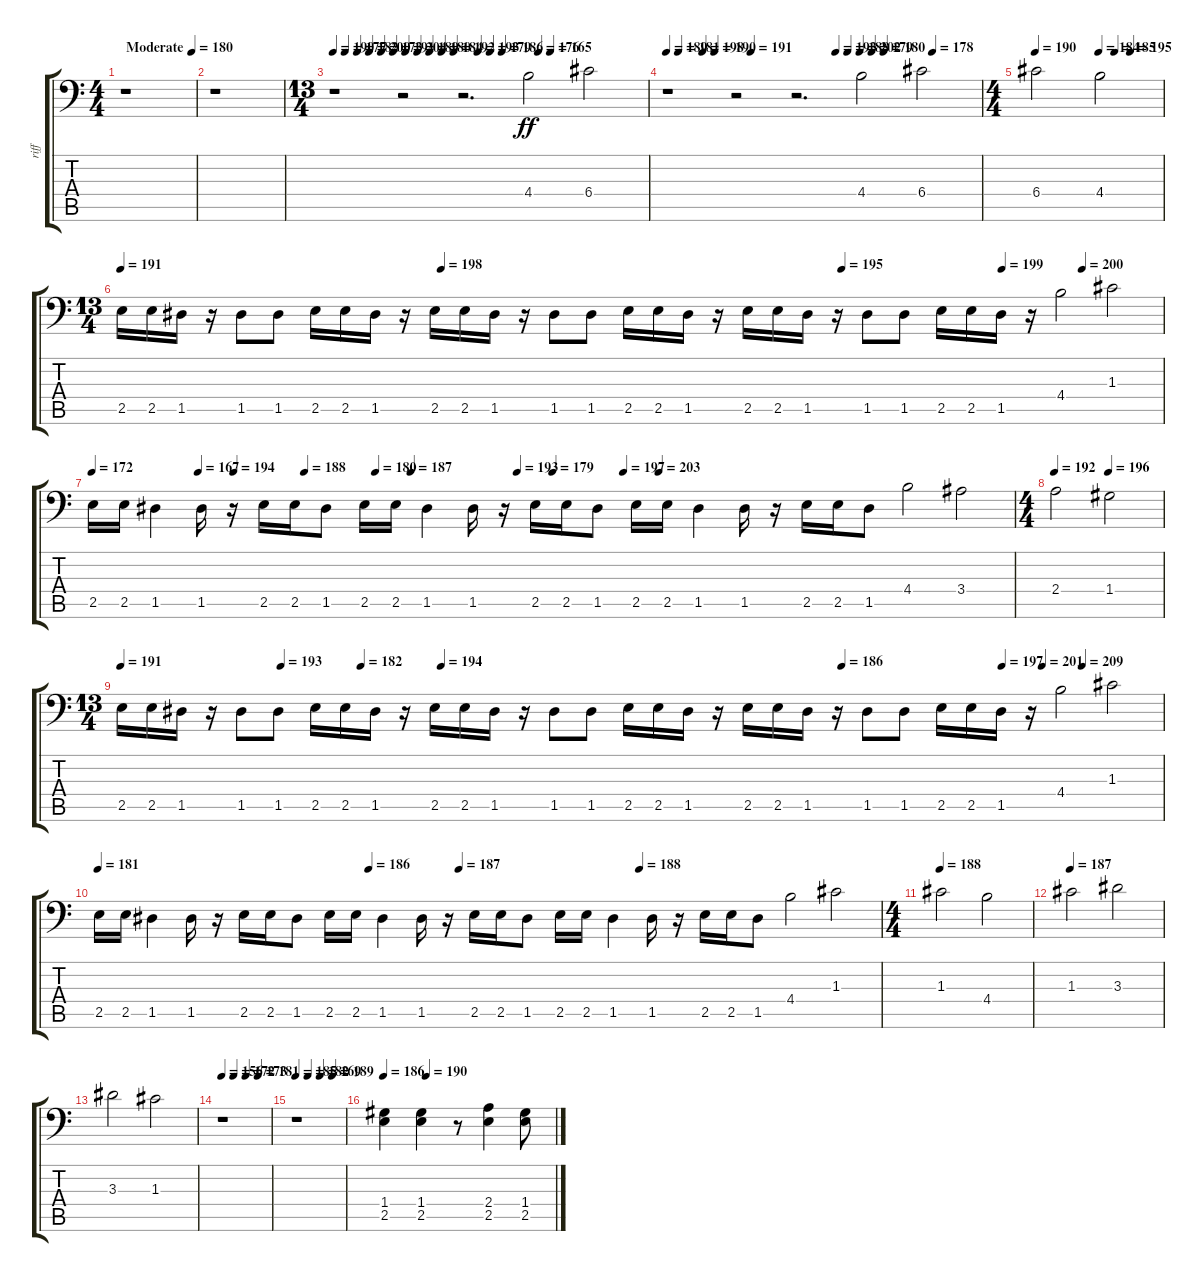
\track ("riff" "riff") {instrument distortionguitar}
\staff {score tabs}
\tuning (A3 E3 C3 G2 D2 A1) {hide}
\ts (4 4)
\tempo (180 "Moderate")
\clef f4
\ks c
r.1{dy ff instrument distortionguitar} |
r.1 |
\ts (13 4)
\tempo 190
\tempo (177 0.038461538461538464)
\tempo (182 0.07692307692307693)
\tempo (200 0.11538461538461539)
\tempo (173 0.15384615384615385)
\tempo (191 0.19230769230769232)
\tempo (204 0.23076923076923078)
\tempo (189 0.2692307692307692)
\tempo (180 0.3076923076923077)
\tempo (184 0.34615384615384615)
\tempo (192 0.38461538461538464)
\tempo (193 0.46153846153846156)
\tempo (179 0.5)
\tempo (186 0.5384615384615384)
\tempo (176 0.6538461538461539)
\tempo (165 0.6923076923076923)
r.1 r.2 r.2{d} 4.4.2 6.4.2 |
\tempo 189
\tempo (181 0.038461538461538464)
\tempo (198 0.11538461538461539)
\tempo (190 0.15384615384615385)
\tempo (191 0.2692307692307692)
\tempo (193 0.5384615384615384)
\tempo (188 0.5769230769230769)
\tempo (202 0.6153846153846154)
\tempo (179 0.6538461538461539)
\tempo (180 0.6923076923076923)
\tempo (178 0.8461538461538461)
r.1 r.2 r.2{d} 4.4.2 6.4.2 |
\ts (4 4)
\tempo 190
\tempo (184 0.5)
\tempo (185 0.625)
\tempo (195 0.75)
6.4.2 4.4.2 |
\ts (13 4)
\tempo 191
\tempo (198 0.3076923076923077)
\tempo (195 0.6923076923076923)
\tempo (199 0.8461538461538461)
\tempo (200 0.9230769230769231)
2.5.16 2.5.16 1.5.16 r.16 1.5.8 1.5.8 2.5.16 2.5.16 1.5.16 r.16 2.5.16 2.5.16 1.5.16 r.16 1.5.8 1.5.8 2.5.16 2.5.16 1.5.16 r.16 2.5.16 2.5.16 1.5.16 r.16 1.5.8 1.5.8 2.5.16 2.5.16 1.5.16 r.16 4.4.2 1.3.2 |
\tempo 172
\tempo (167 0.11538461538461539)
\tempo (194 0.15384615384615385)
\tempo (188 0.23076923076923078)
\tempo (180 0.3076923076923077)
\tempo (187 0.34615384615384615)
\tempo (193 0.46153846153846156)
\tempo (179 0.5)
\tempo (197 0.5769230769230769)
\tempo (203 0.6153846153846154)
2.5.16 2.5.16 1.5.4 1.5.16 r.16 2.5.16 2.5.16 1.5.8 2.5.16 2.5.16 1.5.4 1.5.16 r.16 2.5.16 2.5.16 1.5.8 2.5.16 2.5.16 1.5.4 1.5.16 r.16 2.5.16 2.5.16 1.5.8 4.4.2 3.4.2 |
\ts (4 4)
\tempo 192
\tempo (196 0.5)
2.4.2 1.4.2 |
\ts (13 4)
\tempo 191
\tempo (193 0.15384615384615385)
\tempo (182 0.23076923076923078)
\tempo (194 0.3076923076923077)
\tempo (186 0.6923076923076923)
\tempo (197 0.8461538461538461)
\tempo (201 0.8846153846153846)
\tempo (209 0.9230769230769231)
2.5.16 2.5.16 1.5.16 r.16 1.5.8 1.5.8 2.5.16 2.5.16 1.5.16 r.16 2.5.16 2.5.16 1.5.16 r.16 1.5.8 1.5.8 2.5.16 2.5.16 1.5.16 r.16 2.5.16 2.5.16 1.5.16 r.16 1.5.8 1.5.8 2.5.16 2.5.16 1.5.16 r.16 4.4.2 1.3.2 |
\tempo 181
\tempo (186 0.34615384615384615)
\tempo (187 0.46153846153846156)
\tempo (188 0.6923076923076923)
2.5.16 2.5.16 1.5.4 1.5.16 r.16 2.5.16 2.5.16 1.5.8 2.5.16 2.5.16 1.5.4 1.5.16 r.16 2.5.16 2.5.16 1.5.8 2.5.16 2.5.16 1.5.4 1.5.16 r.16 2.5.16 2.5.16 1.5.8 4.4.2 1.3.2 |
\ts (4 4)
\tempo 188
1.3.2 4.4.2 |
\tempo 187
1.3.2 3.3.2 |
3.3.2 1.3.2 |
\tempo 156
\tempo (172 0.25)
\tempo (173 0.5)
\tempo (181 0.75)
r.1 |
\tempo 185
\tempo (182 0.25)
\tempo (169 0.5)
\tempo (189 0.75)
r.1 |
\tempo 186
\tempo (190 0.25)
(1.4 2.5).4 (1.4 2.5).4 r.8 (2.4 2.5).4 (1.4 2.5).8
